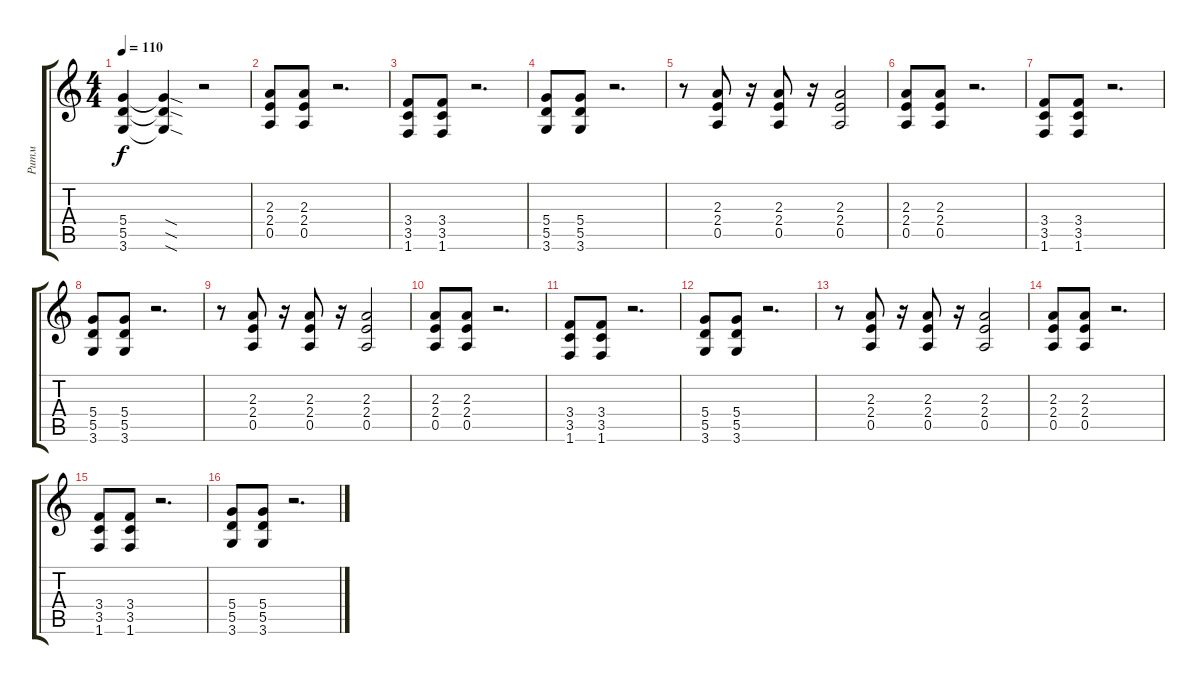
\track ("Ритм" "Ритм") {instrument distortionguitar}
\staff {score tabs}
\tuning (E4 B3 G3 D3 A2 E2) {hide}
\ts (4 4)
\tempo 110
\clef g2
\ks c
(5.4 5.5 3.6).4{dy f} (5.4{sod t} 5.5{sod t} 3.6{sod t}).4 r.2 |
(2.3 2.4 0.5).8 (2.3 2.4 0.5).8 r.2{d} |
(3.4 3.5 1.6).8 (3.4 3.5 1.6).8 r.2{d} |
(5.4 5.5 3.6).8 (5.4 5.5 3.6).8 r.2{d} |
r.8 (2.3 2.4 0.5).8 r.16 (2.3 2.4 0.5).8 r.16 (2.3 2.4 0.5).2 |
(2.3 2.4 0.5).8 (2.3 2.4 0.5).8 r.2{d} |
(3.4 3.5 1.6).8 (3.4 3.5 1.6).8 r.2{d} |
(5.4 5.5 3.6).8 (5.4 5.5 3.6).8 r.2{d} |
r.8 (2.3 2.4 0.5).8 r.16 (2.3 2.4 0.5).8 r.16 (2.3 2.4 0.5).2 |
(2.3 2.4 0.5).8 (2.3 2.4 0.5).8 r.2{d} |
(3.4 3.5 1.6).8 (3.4 3.5 1.6).8 r.2{d} |
(5.4 5.5 3.6).8 (5.4 5.5 3.6).8 r.2{d} |
r.8 (2.3 2.4 0.5).8 r.16 (2.3 2.4 0.5).8 r.16 (2.3 2.4 0.5).2 |
(2.3 2.4 0.5).8 (2.3 2.4 0.5).8 r.2{d} |
(3.4 3.5 1.6).8 (3.4 3.5 1.6).8 r.2{d} |
(5.4 5.5 3.6).8 (5.4 5.5 3.6).8 r.2{d}
